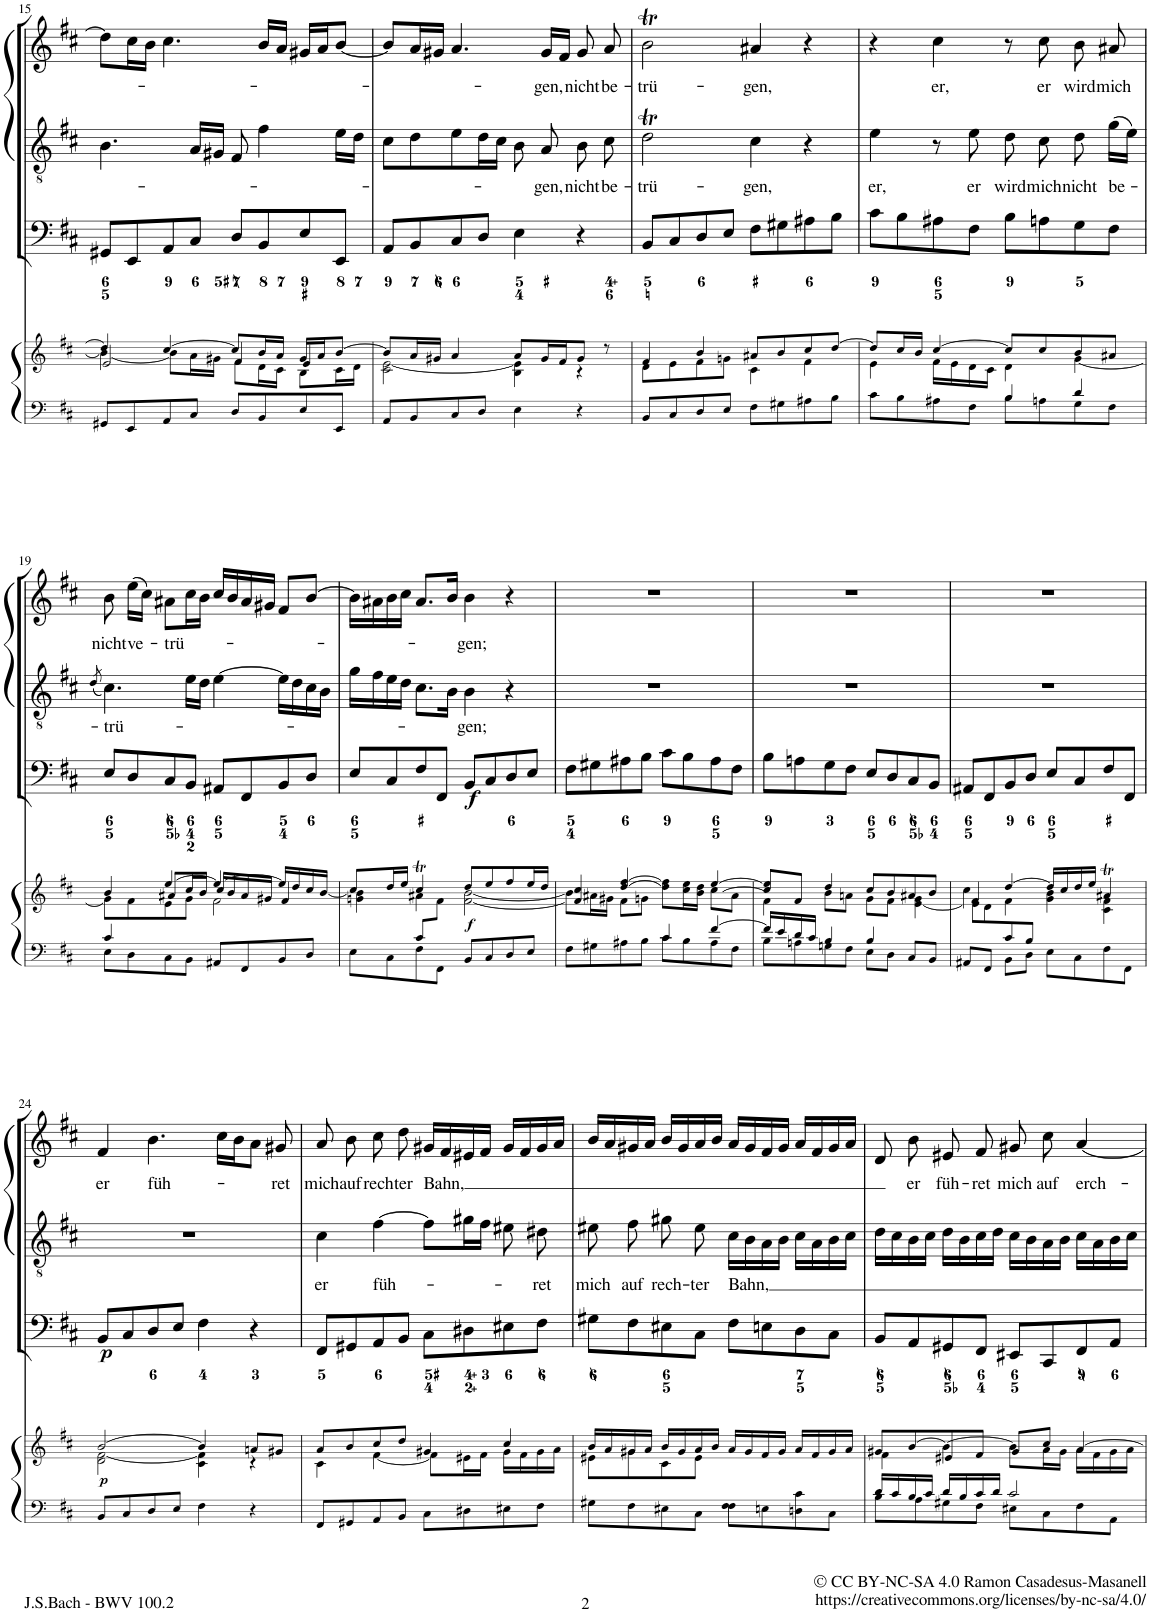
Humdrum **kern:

**kern	**kern	**kern	**kern	**text	**kern	**text
*part4	*part4	*part3	*part2	*part2	*part1	*part1
*staff5	*staff4	*staff3	*staff2	*staff2	*staff1	*staff1
*I"Piano reduction	*	*I"Organo e Continuo	*I"Tenore	*	*I"Alto	*
*I'Pno	*	*	*	*	*	*
!!LO:PB:g=z
*clefF4	*clefG2	*clefF4	*clefGv2	*	*clefG2	*
*k[f#c#]	*k[f#c#]	*k[f#c#]	*k[f#c#]	*	*k[f#c#]	*
*M4/4	*M4/4	*M4/4	*M4/4	*	*M4/4	*
*met(c)	*met(c)	*met(c)	*met(c)	*	*met(c)	*
=15	=15	=15	=15	=15	=15	=15
*	*^	*	*	*	*	*
*	*	*^	*	*	*	*	*
8GG#X/L	4dd/]	4b\_	2e/	8GG#X/L	4.B\	.	8dd\L]	.
8EE/	.	.	.	8EE/	.	.	16cc#\L	.
.	.	.	.	.	.	.	16b\JJ	.
8AA/	[4cc#/	8b\L]	.	8AA/	.	.	4.cc#\	.
8C#/J	.	16a\L	.	8C#/J	16A/LL	.	.	.
.	.	16g#X\JJ	.	.	16G#X/JJ	.	.	.
8D/L	8cc#/L]	8f#\L	4f#/	8D/L	8F#/	.	.	.
8BB/	16b/L	16d\L	.	8BB/	4f#\	.	16b/LL	.
.	16a/JJ	16c#\JJ	.	.	.	.	16a/JJ	.
8E/	16g#/LL	8B\L	4e/	8E/	.	.	16g#X/LL	.
.	16a/J	.	.	.	.	.	16a/J	.
8EE/J	[8b/J	16c#\L	.	8EE/J	16e\LL	.	[8b/J	.
.	.	16d\JJ	.	.	16d\JJ	.	.	.
*	*	*v	*v	*	*	*	*	*
=16	=16	=16	=16	=16	=16	=16	=16
8AA/L	8b/L]	2c#\ [2e\	8AA/L	8c#\L	.	8b/L]	.
8BB/	16a/L	.	8BB/	8d\	.	16a/L	.
.	16g#X/JJ	.	.	.	.	16g#X/JJ	.
8C#/	4a/	.	8C#/	8e\	.	4.a/	.
8D/J	.	.	8D/J	16d\L	.	.	.
.	.	.	.	16c#\JJ	.	.	.
4E\	8a/L	4B\ 4e\]	4E\	8B\	.	.	.
!	!	!	!	!	!LO:LY:b	!	!LO:LY:b
.	16g#/L	.	.	8A/	-gen,	16g#/LL	-gen,
.	16f#/J	.	.	.	.	16f#/JJ	.
!	!	!	!	!	!LO:LY:b	!	!LO:LY:b
4r	8g#/J	4r	4r	8B\	nicht	8g#/	nicht
!	!	!	!	!	!LO:LY:b	!	!LO:LY:b
.	8r	.	.	8c#\	be-	8a/	be-
=17	=17	=17	=17	=17	=17	=17	=17
!	!	!	!	!	!LO:LY:b	!	!LO:LY:b
8BB/L	4f#/	8d\L	8BB/L	2dT\	-trü-	2bT\	-trü-
8C#/	.	8e\	8C#/	.	.	.	.
8D/	4b/	8f#\	8D/	.	.	.	.
8E/J	.	8gn\J	8E/J	.	.	.	.
!	!	!	!	!	!LO:LY:b	!	!LO:LY:b
8F#\L	8a#X/L	4c#\	8F#\L	4c#\	-gen,	4a#X/	-gen,
8G#X\	8b/	.	8G#X\	.	.	.	.
8A#X\	8cc#/	4f#\	8A#X\	4r	.	4r	.
8B\J	[8dd/J	.	8B\J	.	.	.	.
=18	=18	=18	=18	=18	=18	=18	=18
*^	*	*	*	*	*	*	*
!	!	!	!	!	!	!LO:LY:b	!	!
2ryy	8c#\L	8dd/L]	4e\	8c#\L	4e\	er,	4r	.
.	8B\	16cc#/L	.	8B\	.	.	.	.
.	.	16b/JJ	.	.	.	.	.	.
!	!	!	!	!	!	!	!	!LO:LY:b
.	8A#X\	[4cc#/	16f#\LL	8A#X\	8r	.	4cc#\	er,
.	.	.	16e\	.	.	.	.	.
!	!	!	!	!	!	!LO:LY:b	!	!
.	8F#\J	.	16d\	8F#\J	8e\	er	.	.
.	.	.	16c#\JJ	.	.	.	.	.
!	!	!	!	!	!	!LO:LY:b	!	!
4B/	8B\L	8cc#/L]	4d\	8B\L	8d\	wird	8r	.
!	!	!	!	!	!	!LO:LY:b	!	!LO:LY:b
.	8An\	8cc#/	.	8An\	8c#\	mich	8cc#\	er
!	!	!	!	!	!	!LO:LY:b	!	!LO:LY:b
4d/	8G\	8b/	[4g\	8G\	8d\	nicht	8b\	wird
!	!	!	!	!	!	!LO:LY:b	!	!LO:LY:b
.	8F#\J	8a#X/J	.	8F#\J	(16g\LL	be-	8a#X/	mich
.	.	.	.	.	16e\JJ)	.	.	.
*	*	*v	*v	*	*	*	*	*
!!LO:LB:g=z
=19	=19	=19	=19	=19	=19	=19	=19
.	.	.	.	(8qd/	.	.	.
*	*	*^	*	*	*	*	*
*	*	*	*^	*	*	*	*	*
!	!	!	!	!	!	!	!LO:LY:b	!	!LO:LY:b
4c#/	8E\L	4b/	8g\L]	4ryy	8E/L	4.c#\)	-trü-	8b\	nicht
!	!	!	!	!	!	!	!	!	!LO:LY:b
.	8D\	.	8f#\	.	8D/	.	.	(16ee\LL	ve-
.	.	.	.	.	.	.	.	16cc#\JJ)	.
!	!	!	!	!	!	!	!	!	!LO:LY:b
2.ryy	8C#\	[4ee/	8e\	8a#X/L	8C#/	.	.	8a#X\L	-trü-
.	8BB\J	.	8g\J	16cc#/L	8BB/J	16e\LL	.	16cc#\L	.
.	.	.	.	16b/JJ	.	16d\JJ	.	16b\JJ	.
.	8AA#X/L	4ee/_	2f#\	16cc#/LL	8AA#X/L	[4e\	.	16cc#/LL	.
.	.	.	.	16b/	.	.	.	16b/	.
.	8FF#/	.	.	16a#/	8FF#/	.	.	16a#/	.
.	.	.	.	16g#X/JJ	.	.	.	16g#X/JJ	.
.	8BB/	16ee/LL]	.	4f#/	8BB/	16e\LL]	.	8f#/L	.
.	.	16dd/	.	.	.	16d\	.	.	.
.	8D/J	16cc#/	.	.	8D/J	16c#\	.	[8b/J	.
.	.	[<16b/JJ	.	.	.	16B\JJ	.	.	.
=20	=20	=20	=20	=20	=20	=20	=20	=20	=20
4ryy	8E\L	8cc#/L	4gn\ 4b\]	4.ryy	8E/L	16g\LL	.	16b\LL]	.
.	.	.	.	.	.	16f#\	.	16a#X\	.
.	8C#\	16dd/L	.	.	8C#/	16e\	.	16b\	.
.	.	16ee/JJ	.	.	.	16d\JJ	.	16cc#\JJ	.
8c#/L	8F#\	4cc#t/	4a#X\	.	8F#/	8.c#\L	.	8.a#/L	.
8ryy	8FF#\J	.	.	8f#\J	8FF#/J	.	.	.	.
.	.	.	.	.	.	16B\Jk	.	16b/Jk	.
!	!	!	!	!	!	!	!LO:LY:b	!	!LO:LY:b
8BB/L	2ryy	8dd/L	[2f#\ [2b\	2ryy	8BB/L	4B\	-gen;	4b\	-gen;
8C#/	.	8ee/	.	.	8C#/	.	.	.	.
8D/	.	8ff#/	.	.	8D/	4r	.	4r	.
8E/J	.	16ee/L	.	.	8E/J	.	.	.	.
.	.	16dd/JJ	.	.	.	.	.	.	.
*	*	*	*v	*v	*	*	*	*	*
=21	=21	=21	=21	=21	=21	=21	=21	=21
2ryy	8F#\L	4f#/] 4cc#/	8b\L]	8F#\L	1r	.	1r	.
.	8G#X\	.	16a#X\L	8G#X\	.	.	.	.
.	.	.	16g#X\JJ	.	.	.	.	.
.	8A#X\	[4dd/ [4ff#/	8f#\L	8A#X\	.	.	.	.
.	8B\J	.	8gn\J	8B\J	.	.	.	.
4c#/	8c#\L	8dd\] 8ff#\]L	4ryy	8c#\L	.	.	.	.
.	8B\	16cc#\ 16ee\L	.	8B\	.	.	.	.
.	.	16b\ 16dd\JJ	.	.	.	.	.	.
[4f#/	8A#\	[4ee/	[>8cc#\L	8A#\	.	.	.	.
.	8F#\J	.	8a#\J	8F#\J	.	.	.	.
=22	=22	=22	=22	=22	=22	=22	=22	=22
16f#/LL]	8B\L	8cc#/] 8ee/]L	4f#\	8B\L	1r	.	1r	.
16e/	.	.	.	.	.	.	.	.
16d/	8An\	8f#/J	.	8An\	.	.	.	.
16c#/JJ	.	.	.	.	.	.	.	.
4B/	8Gn\	4dd/	8b\L	8G\	.	.	.	.
.	8F#\J	.	8an\J	8F#\J	.	.	.	.
4B/	8E\L	8cc#/L	8g\L	8E/L	.	.	.	.
.	8D\J	8b/	8f#\J	8D/	.	.	.	.
8C#/L	4ryy	8a#X/	[4e\ 4g\	8C#/	.	.	.	.
8BB/J	.	8b/J	.	8BB/J	.	.	.	.
=23	=23	=23	=23	=23	=23	=23	=23	=23
*	*	*	*^	*	*	*	*	*
4ryy	8AA#X/L	4f#/	4cc#\	8e\L]	8AA#X/L	1r	.	1r	.
.	8FF#/J	.	.	8d\	8FF#/	.	.	.	.
8c#/	8BB\L	[4dd/	4f#\	2.ryy	8BB/	.	.	.	.
8B/J	8D\J	.	.	.	8D/J	.	.	.	.
2ryy	8E\L	16dd/LL]	4g\ 4b\	.	8E/L	.	.	.	.
.	.	16cc#/	.	.	.	.	.	.	.
.	8C#\	16dd/	.	.	8C#/	.	.	.	.
.	.	16ee/JJ	.	.	.	.	.	.	.
.	8F#\	4a#Xt/	4c#\ 4f#\	.	8F#/	.	.	.	.
.	8FF#\J	.	.	.	8FF#/J	.	.	.	.
*	*	*	*v	*v	*	*	*	*	*
!!LO:LB:g=z
=24	=24	=24	=24	=24	=24	=24	=24	=24
!	!	!	!	!	!	!	!	!LO:LY:b
*v	*v	*	*	*	*	*	*	*
8BB/L	[2b/	2d\ [2f#\	8BB/L	1r	.	4f#/	er
8C#/	.	.	8C#/	.	.	.	.
!	!	!	!	!	!	!	!LO:LY:b
8D/	.	.	8D/	.	.	4.b\	füh-
8E/J	.	.	8E/J	.	.	.	.
4F#\	4b/]	4c#\ 4f#\]	4F#\	.	.	.	.
.	.	.	.	.	.	16cc#\LL	.
.	.	.	.	.	.	16b\J	.
4r	8an/L	4r	4r	.	.	8a\J	.
!	!	!	!	!	!	!	!LO:LY:b
.	8g#X/J	.	.	.	.	8g#X/	-ret
=25	=25	=25	=25	=25	=25	=25	=25
!	!	!	!	!	!LO:LY:b	!	!LO:LY:b
8FF#/L	8a/L	4c#\	8FF#/L	4c#\	er	8a/	mich
!	!	!	!	!	!	!	!LO:LY:b
8GG#X/	8b/	.	8GG#X/	.	.	8b\	auf
!	!	!	!	!	!LO:LY:b	!	!LO:LY:b
8AA/	8cc#/	[4f#\	8AA/	[4f#\	füh-	8cc#\	rech-
!	!	!	!	!	!	!	!LO:LY:b
8BB/J	8dd/J	.	8BB/J	.	.	8dd\	-ter
!	!	!	!	!	!	!	!LO:LY:b
8C#\L	4g#X/	8f#\L]	8C#\L	8f#\L]	.	16g#X/LL	Bahn,
.	.	.	.	.	.	16f#/	.
8D#X\	.	16e#X\L	8D#X\	16g#X\L	.	16e#X/	.
.	.	16f#\JJ	.	16f#\JJ	.	16f#/JJ	.
8E#X\	4cc#/	16g#\LL	8E#X\	8e#X\	.	16g#/LL	.
.	.	16f#\	.	.	.	16f#/	.
!	!	!	!	!	!LO:LY:b	!	!
8F#\J	.	16g#\	8F#\J	8d#X\	-ret	16g#/	.
.	.	16a\JJ	.	.	.	16a/JJ	.
=26	=26	=26	=26	=26	=26	=26	=26
*^	*	*	*	*	*	*	*
!	!	!	!	!	!	!LO:LY:b	!	!
2ryy	8G#X\L	16b/LL	8e#X\L	8G#X\L	8e#X\	mich	16b/LL	.
.	.	16a/	.	.	.	.	16a/	.
!	!	!	!	!	!	!LO:LY:b	!	!
.	8F#\	16g#X/	8g#\	8F#\	8f#\	auf	16g#X/	.
.	.	16a/JJ	.	.	.	.	16a/JJ	.
!	!	!	!	!	!	!LO:LY:b	!	!
.	8E#X\	16b/LL	8c#\	8E#X\	8g#X\	rech-	16b/LL	.
.	.	16g#/	.	.	.	.	16g#/	.
!	!	!	!	!	!	!LO:LY:b	!	!
.	8C#\J	16a/	8e#\J	8C#\J	8e#\	-ter	16a/	.
.	.	16b/JJ	.	.	.	.	16b/JJ	.
!	!	!	!	!	!	!LO:LY:b	!	!
4F#\	8F#\L	16a/LL	2ryy	8F#\L	16c#\LL	-Bahn,	16a/LL	.
.	.	16g#/	.	.	16B\	.	16g#/	.
.	8En\	16f#/	.	8En\	16A\	.	16f#/	.
.	.	16g#/JJ	.	.	16B\JJ	.	16g#/JJ	.
4c#\	8Dn\	16a/LL	.	8D\	16c#\LL	.	16a/LL	.
.	.	16f#/	.	.	16A\	.	16f#/	.
.	8C#\J	16g#/	.	8C#\J	16B\	.	16g#/	.
.	.	16a/JJ	.	.	16c#\JJ	.	16a/JJ	.
=27	=27	=27	=27	=27	=27	=27	=27	=27
16d/LL	8B\L	8g#X/L	4f#\	8BB/L	16d\LL	.	8d/	.
16c#/	.	.	.	.	16c#\	.	.	.
!	!	!	!	!	!	!	!	!LO:LY:b
16B/	8A\	[8b/	.	8AA/	16B\	.	8b\	er
16c#/JJ	.	.	.	.	16c#\JJ	.	.	.
!	!	!	!	!	!	!	!	!LO:LY:b
16d/LL	8G#X\	8e#X/	4b\_	8GG#X/	16d\LL	.	8e#X/	füh-
16B/	.	.	.	.	16B\	.	.	.
!	!	!	!	!	!	!	!	!LO:LY:b
16c#/	8F#\J	8f#/J	.	8FF#/J	16c#\	.	8f#/	-ret
16d/JJ	.	.	.	.	16d\JJ	.	.	.
!	!	!	!	!	!	!	!	!LO:LY:b
2c#/	8E#X\L	8g#/L	8b\L]	8EE#X/L	16c#\LL	.	8g#X/	mich
.	.	.	.	.	16B\	.	.	.
!	!	!	!	!	!	!	!	!LO:LY:b
.	8C#\	8cc#/J	16a\L	8CC#/	16A\	.	8cc#\	auf
.	.	.	16g#\JJ	.	16B\JJ	.	.	.
!	!	!	!	!	!	!	!	!LO:LY:b
.	8F#\	[4a/	16a\LL	8FF#/	16c#\LL	.	[4a/	erch-
.	.	.	16f#\	.	16A\	.	.	.
.	8AA\J	.	16g#\	8AA/J	16B\	.	.	.
.	.	.	16a\JJ	.	16c#\JJ	.	.	.
*v	*v	*	*	*	*	*	*	*
*	*v	*v	*	*	*	*	*
=	=	=	=	=	=	=
*-	*-	*-	*-	*-	*-	*-
